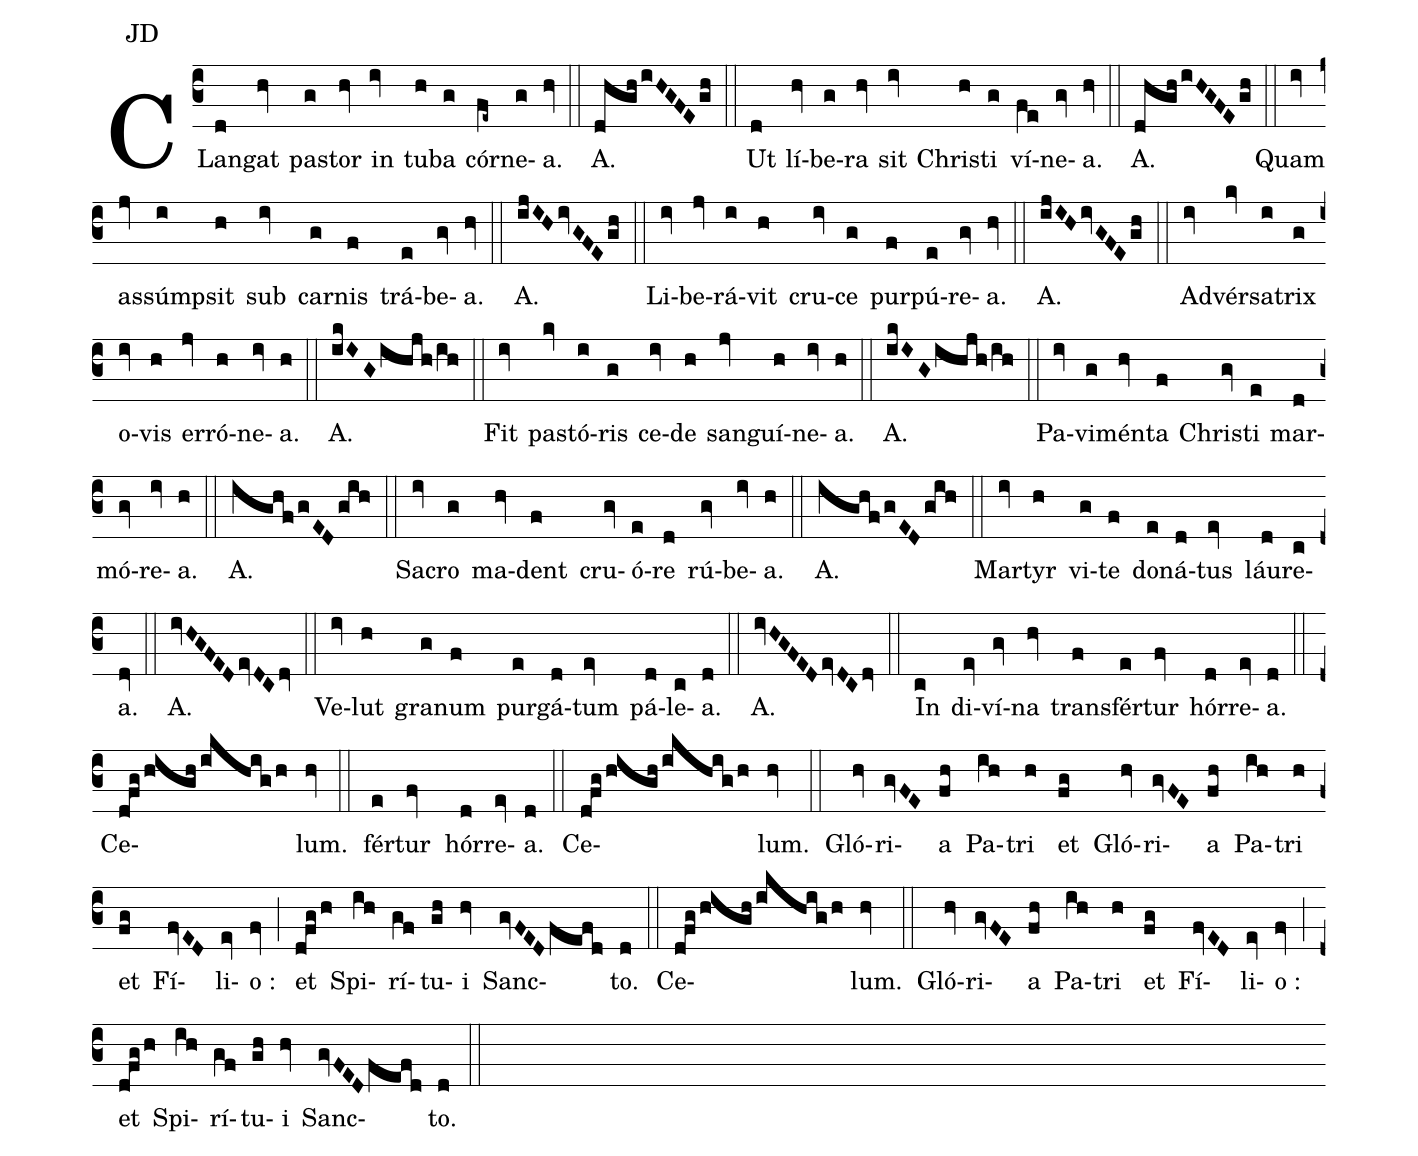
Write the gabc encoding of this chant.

annotation: JD;
%%
CLang(d)at(hv) pas(g)tor(hv) in(iv) tu(h)ba(g) cór(fe~)ne(g)a.(hv) (::)
A.(dhghiHGFEgh) (::)
Ut(d) lí(hv)be(g)ra(hv) sit(iv) Chris(h)ti(g) ví(fe)ne(gv)a.(hv) (::)
A.(dhghiHGFEgh) (::)
Quam(iv) as(jv)súmp(i)sit(h) sub(iv) car(g)nis(f) trá(e)be(gv)a.(hv) (::)
A.(ijIHivGFEgh) (::)
Li(iv)be(jv)rá(i)vit(h) cru(iv)ce(g) pur(f)pú(e)re(gv)a.(hv) (::)
A.(ijIHivGFEgh) (::)
Ad(iv)vér(kv)sa(i)trix(g) o(iv)vis(h) er(jv)ró(h)ne(iv)a.(h) (::)
A.(ikIGihjhih) (::)
Fit(iv) pas(kv)tó(i)ris(g) ce(iv)de(h) san(jv)guí(h)ne(iv)a.(h) (::)
A.(ikIGihjhih) (::)
Pa(iv)vi(g)mén(hv)ta(f) Chris(gv)ti(e) mar(d)mó(gv)re(iv)a.(h) (::)
A.(ighfgEDgih) (::)
Sa(iv)cro(g) ma(hv)dent(f) cru(gv)ó(e)re(d) rú(gv)be(iv)a.(h) (::)
A.(ighfgEDgih) (::)
Mar(iv)tyr(h) vi(g)te(f) do(e)ná(d)tus(ev) láu(d)re(c)a.(dv) (::)
A.(ivHGFEDevDCdv) (::)
Ve(iv)lut(h) gra(g)num(f) pur(e)gá(d)tum(ev) pá(d)le(c)a.(d) (::)
A.(ivHGFEDevDCdv) (::)
In(c) di(ev)ví(gv)na(hv) trans(f)fér(e)tur(fv) hór(d)re(ev)a.(d) (::)
Ce(dfghighikhigh)lum.(hv) (::)
fér(e)tur(fv) hór(d)re(ev)a.(d) (::)
Ce(dfghighikhigh)lum.(hv) (::)
Gló(hv)ri(gvFE)a(fh) Pa(ih)tri(h) et(fg) Gló(hv)ri(gvFE)a(fh) Pa(ih)tri(h) et(fg) Fí(fvED)li(ev)o :(fv) (;)
et(dfgh) Spi(ih)rí(gf)tu(gh)i(hv) Sanc(gvFEDfefd)to.(d) (::)
Ce(dfghighikhigh)lum.(hv) (::)
Gló(hv)ri(gvFE)a(fh) Pa(ih)tri(h) et(fg) Fí(fvED)li(ev)o :(fv) (;)
et(dfgh) Spi(ih)rí(gf)tu(gh)i(hv) Sanc(gvFEDfefd)to.(d) (::)
